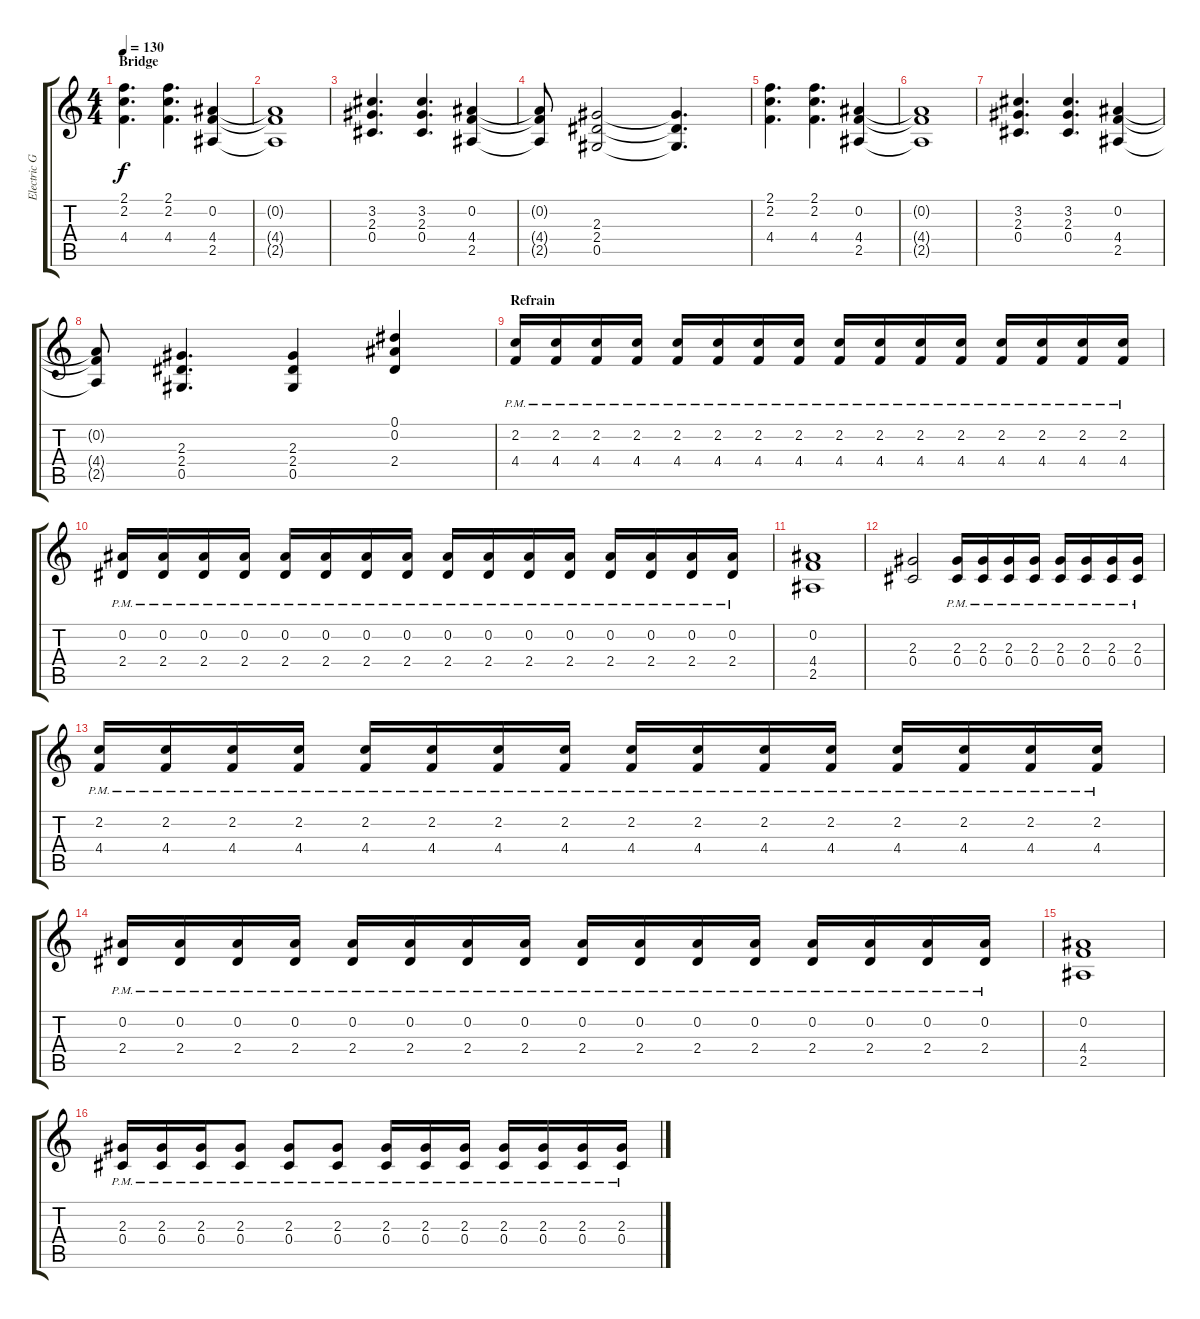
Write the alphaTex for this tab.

\track ("Electric Guitar" "Electric G") {instrument distortionguitar}
\staff {score tabs}
\tuning (Eb4 Bb3 Gb3 Db3 Ab2 Eb2) {hide}
\ts (4 4)
\section ("" "Bridge")
\tempo 130
\clef g2
\ks c
(2.1 2.2 4.4).4{d dy f} (2.1 2.2 4.4).4{d} (0.2 4.4 2.5).4 |
(0.2{t} 4.4{t} 2.5{t}).1 |
(3.2 2.3 0.4).4{d} (3.2 2.3 0.4).4{d} (0.2 4.4 2.5).4 |
(0.2{t} 4.4{t} 2.5{t}).8 (2.3 2.4 0.5).2 (2.3{t} 2.4{t} 0.5{t}).4{d} |
(2.1 2.2 4.4).4{d} (2.1 2.2 4.4).4{d} (0.2 4.4 2.5).4 |
(0.2{t} 4.4{t} 2.5{t}).1 |
(3.2 2.3 0.4).4{d} (3.2 2.3 0.4).4{d} (0.2 4.4 2.5).4 |
(0.2{t} 4.4{t} 2.5{t}).8 (2.3 2.4 0.5).4{d} (2.3 2.4 0.5).4 (0.1 0.2 2.4).4 |
\section ("" "Refrain")
(2.2{pm} 4.4{pm}).16 (2.2{pm} 4.4{pm}).16 (2.2{pm} 4.4{pm}).16 (2.2{pm} 4.4{pm}).16 (2.2{pm} 4.4{pm}).16 (2.2{pm} 4.4{pm}).16 (2.2{pm} 4.4).16 (2.2{pm} 4.4{pm}).16 (2.2{pm} 4.4{pm}).16 (2.2{pm} 4.4{pm}).16 (2.2{pm} 4.4{pm}).16 (2.2{pm} 4.4{pm}).16 (2.2{pm} 4.4{pm}).16 (2.2{pm} 4.4{pm}).16 (2.2{pm} 4.4{pm}).16 (2.2{pm} 4.4{pm}).16 |
(0.2{pm} 2.4{pm}).16 (0.2{pm} 2.4{pm}).16 (0.2{pm} 2.4{pm}).16 (0.2{pm} 2.4{pm}).16 (0.2{pm} 2.4{pm}).16 (0.2{pm} 2.4{pm}).16 (0.2{pm} 2.4).16 (0.2{pm} 2.4{pm}).16 (0.2{pm} 2.4{pm}).16 (0.2{pm} 2.4{pm}).16 (0.2{pm} 2.4{pm}).16 (0.2{pm} 2.4{pm}).16 (0.2{pm} 2.4{pm}).16 (0.2{pm} 2.4{pm}).16 (0.2{pm} 2.4{pm}).16 (0.2{pm} 2.4{pm}).16 |
(0.2 4.4 2.5).1 |
(2.3 0.4).2 (2.3{pm} 0.4{pm}).16 (2.3{pm} 0.4{pm}).16 (2.3{pm} 0.4{pm}).16 (2.3{pm} 0.4{pm}).16 (2.3{pm} 0.4{pm}).16 (2.3{pm} 0.4{pm}).16 (2.3{pm} 0.4{pm}).16 (2.3{pm} 0.4{pm}).16 |
(2.2{pm} 4.4{pm}).16 (2.2{pm} 4.4{pm}).16 (2.2{pm} 4.4{pm}).16 (2.2{pm} 4.4{pm}).16 (2.2{pm} 4.4{pm}).16 (2.2{pm} 4.4{pm}).16 (2.2{pm} 4.4).16 (2.2{pm} 4.4{pm}).16 (2.2{pm} 4.4{pm}).16 (2.2{pm} 4.4{pm}).16 (2.2{pm} 4.4{pm}).16 (2.2{pm} 4.4{pm}).16 (2.2{pm} 4.4{pm}).16 (2.2{pm} 4.4{pm}).16 (2.2{pm} 4.4{pm}).16 (2.2{pm} 4.4{pm}).16 |
(0.2{pm} 2.4{pm}).16 (0.2{pm} 2.4{pm}).16 (0.2{pm} 2.4{pm}).16 (0.2{pm} 2.4{pm}).16 (0.2{pm} 2.4{pm}).16 (0.2{pm} 2.4{pm}).16 (0.2{pm} 2.4).16 (0.2{pm} 2.4{pm}).16 (0.2{pm} 2.4{pm}).16 (0.2{pm} 2.4{pm}).16 (0.2{pm} 2.4{pm}).16 (0.2{pm} 2.4{pm}).16 (0.2{pm} 2.4{pm}).16 (0.2{pm} 2.4{pm}).16 (0.2{pm} 2.4{pm}).16 (0.2{pm} 2.4{pm}).16 |
(0.2 4.4 2.5).1 |
(2.3{pm} 0.4{pm}).16 (2.3{pm} 0.4{pm}).16 (2.3{pm} 0.4{pm}).16 (2.3{pm} 0.4{pm}).8 (2.3{pm} 0.4{pm}).8 (2.3{pm} 0.4{pm}).8 (2.3{pm} 0.4).16 (2.3{pm} 0.4{pm}).16 (2.3{pm} 0.4{pm}).16 (2.3{pm} 0.4{pm}).16 (2.3{pm} 0.4{pm}).16 (2.3{pm} 0.4{pm}).16 (2.3{pm} 0.4{pm}).16
